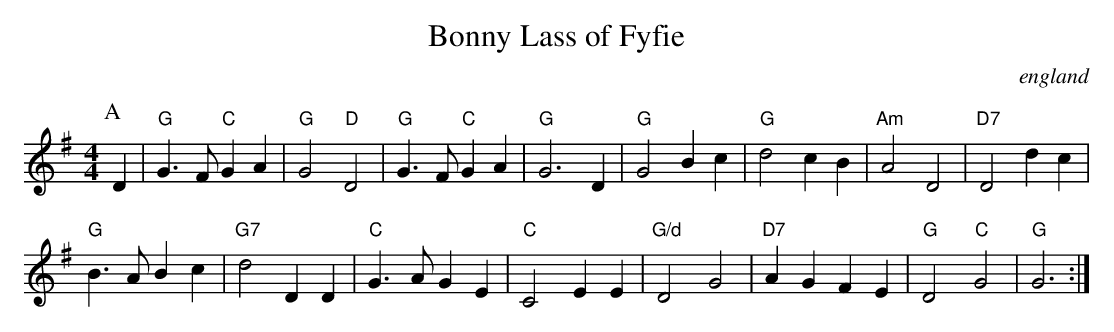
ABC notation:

X:1
T:Bonny Lass of Fyfie
O:england
M:4/4
L:1/4
K:G
P:A
D|"G"G3/2F/2 "C"GA|"G"G2 "D"D2|"G"G3/2F/2 "C"GA|"G"G3D|"G"G2 Bc|"G"d2 cB|\
"Am"A2 D2|"D7"D2 dc|
"G"B3/2A/2 Bc|"G7"d2 DD|"C"G3/2A/2 GE|"C"C2 EE|"G/d"D2 G2|"D7"AG FE|\
"G"D2 "C"G2|"G"G3:|
